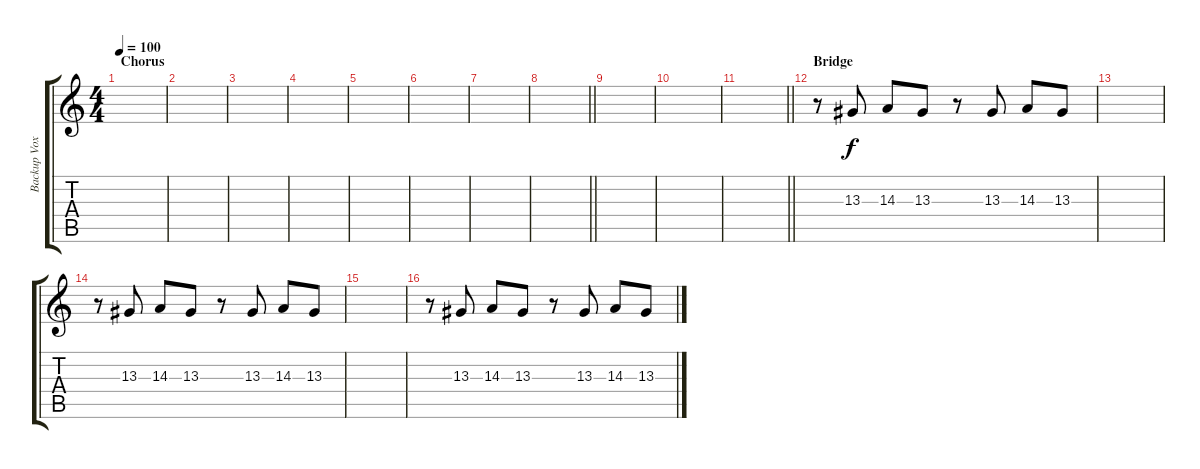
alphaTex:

\track ("Backup Vox" "Backup Vox") {instrument synthvoice}
\staff {score tabs}
\tuning (E4 B3 G3 D3 A2 E2) {hide}
\ts (4 4)
\section ("" "Chorus")
\tempo 100
\clef g2
\ks c
|
|
|
|
|
|
|
\barLineRight lightlight
|
|
|
\barLineRight lightlight
|
\section ("" "Bridge")
r.8 13.3.8 14.3.8 13.3.8 r.8 13.3.8 14.3.8 13.3.8 |
|
r.8 13.3.8 14.3.8 13.3.8 r.8 13.3.8 14.3.8 13.3.8 |
|
r.8 13.3.8 14.3.8 13.3.8 r.8 13.3.8 14.3.8 13.3.8
